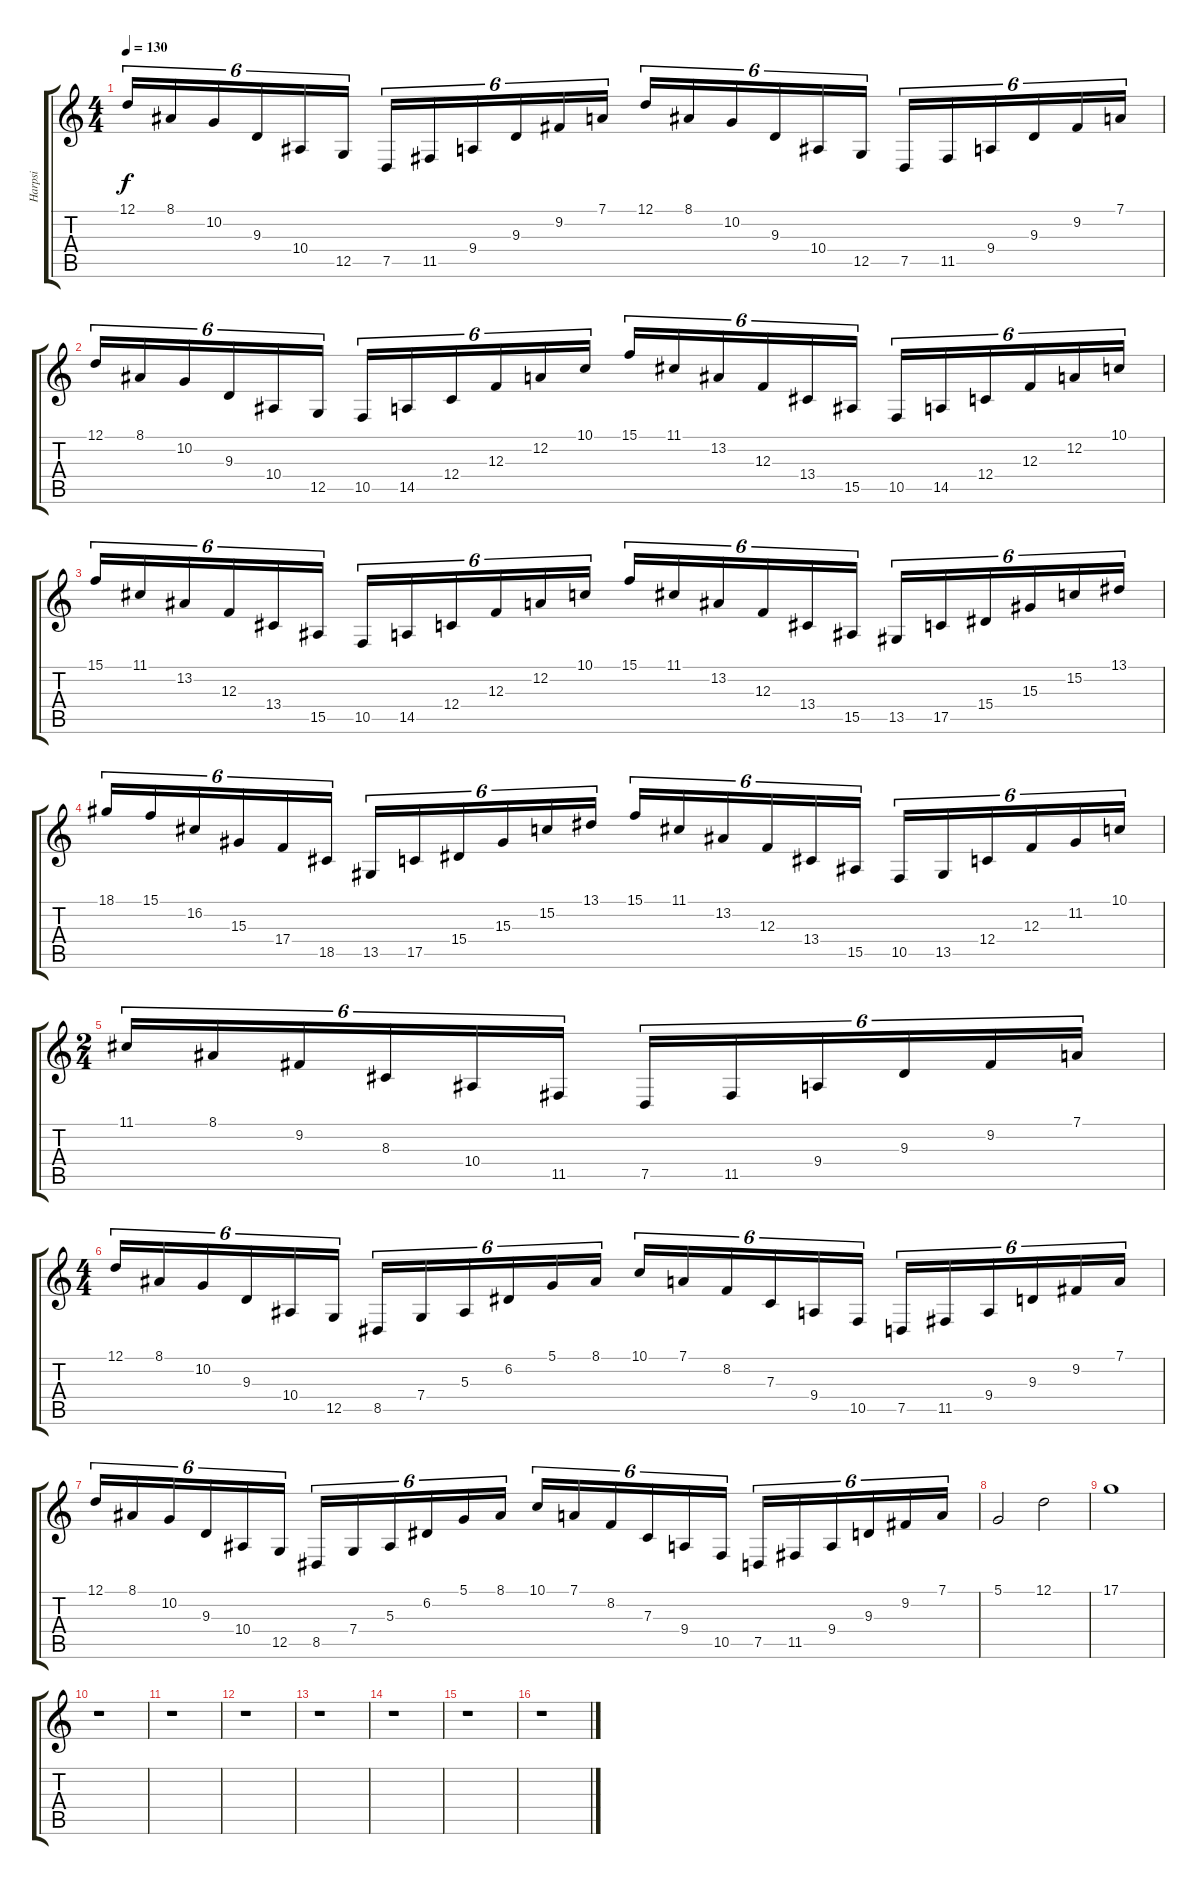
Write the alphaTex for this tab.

\track ("Harpsi" "Harpsi") {instrument harpsichord}
\staff {score tabs}
\tuning (D4 A3 F3 C3 G2 D2) {hide}
\ts (4 4)
\tempo 130
\clef g2
\ks c
12.1.16{tu (6 4) dy f instrument harpsichord} 8.1.16{tu (6 4)} 10.2.16{tu (6 4)} 9.3.16{tu (6 4)} 10.4.16{tu (6 4)} 12.5.16{tu (6 4)} 7.5.16{tu (6 4)} 11.5.16{tu (6 4)} 9.4.16{tu (6 4)} 9.3.16{tu (6 4)} 9.2.16{tu (6 4)} 7.1.16{tu (6 4)} 12.1.16{tu (6 4)} 8.1.16{tu (6 4)} 10.2.16{tu (6 4)} 9.3.16{tu (6 4)} 10.4.16{tu (6 4)} 12.5.16{tu (6 4)} 7.5.16{tu (6 4)} 11.5.16{tu (6 4)} 9.4.16{tu (6 4)} 9.3.16{tu (6 4)} 9.2.16{tu (6 4)} 7.1.16{tu (6 4)} |
12.1.16{tu (6 4)} 8.1.16{tu (6 4)} 10.2.16{tu (6 4)} 9.3.16{tu (6 4)} 10.4.16{tu (6 4)} 12.5.16{tu (6 4)} 10.5.16{tu (6 4)} 14.5.16{tu (6 4)} 12.4.16{tu (6 4)} 12.3.16{tu (6 4)} 12.2.16{tu (6 4)} 10.1.16{tu (6 4)} 15.1.16{tu (6 4)} 11.1.16{tu (6 4)} 13.2.16{tu (6 4)} 12.3.16{tu (6 4)} 13.4.16{tu (6 4)} 15.5.16{tu (6 4)} 10.5.16{tu (6 4)} 14.5.16{tu (6 4)} 12.4.16{tu (6 4)} 12.3.16{tu (6 4)} 12.2.16{tu (6 4)} 10.1.16{tu (6 4)} |
15.1.16{tu (6 4)} 11.1.16{tu (6 4)} 13.2.16{tu (6 4)} 12.3.16{tu (6 4)} 13.4.16{tu (6 4)} 15.5.16{tu (6 4)} 10.5.16{tu (6 4)} 14.5.16{tu (6 4)} 12.4.16{tu (6 4)} 12.3.16{tu (6 4)} 12.2.16{tu (6 4)} 10.1.16{tu (6 4)} 15.1.16{tu (6 4)} 11.1.16{tu (6 4)} 13.2.16{tu (6 4)} 12.3.16{tu (6 4)} 13.4.16{tu (6 4)} 15.5.16{tu (6 4)} 13.5.16{tu (6 4)} 17.5.16{tu (6 4)} 15.4.16{tu (6 4)} 15.3.16{tu (6 4)} 15.2.16{tu (6 4)} 13.1.16{tu (6 4)} |
18.1.16{tu (6 4)} 15.1.16{tu (6 4)} 16.2.16{tu (6 4)} 15.3.16{tu (6 4)} 17.4.16{tu (6 4)} 18.5.16{tu (6 4)} 13.5.16{tu (6 4)} 17.5.16{tu (6 4)} 15.4.16{tu (6 4)} 15.3.16{tu (6 4)} 15.2.16{tu (6 4)} 13.1.16{tu (6 4)} 15.1.16{tu (6 4)} 11.1.16{tu (6 4)} 13.2.16{tu (6 4)} 12.3.16{tu (6 4)} 13.4.16{tu (6 4)} 15.5.16{tu (6 4)} 10.5.16{tu (6 4)} 13.5.16{tu (6 4)} 12.4.16{tu (6 4)} 12.3.16{tu (6 4)} 11.2.16{tu (6 4)} 10.1.16{tu (6 4)} |
\ts (2 4)
11.1.16{tu (6 4)} 8.1.16{tu (6 4)} 9.2.16{tu (6 4)} 8.3.16{tu (6 4)} 10.4.16{tu (6 4)} 11.5.16{tu (6 4)} 7.5.16{tu (6 4)} 11.5.16{tu (6 4)} 9.4.16{tu (6 4)} 9.3.16{tu (6 4)} 9.2.16{tu (6 4)} 7.1.16{tu (6 4)} |
\ts (4 4)
12.1.16{tu (6 4)} 8.1.16{tu (6 4)} 10.2.16{tu (6 4)} 9.3.16{tu (6 4)} 10.4.16{tu (6 4)} 12.5.16{tu (6 4)} 8.5.16{tu (6 4)} 7.4.16{tu (6 4)} 5.3.16{tu (6 4)} 6.2.16{tu (6 4)} 5.1.16{tu (6 4)} 8.1.16{tu (6 4)} 10.1.16{tu (6 4)} 7.1.16{tu (6 4)} 8.2.16{tu (6 4)} 7.3.16{tu (6 4)} 9.4.16{tu (6 4)} 10.5.16{tu (6 4)} 7.5.16{tu (6 4)} 11.5.16{tu (6 4)} 9.4.16{tu (6 4)} 9.3.16{tu (6 4)} 9.2.16{tu (6 4)} 7.1.16{tu (6 4)} |
12.1.16{tu (6 4)} 8.1.16{tu (6 4)} 10.2.16{tu (6 4)} 9.3.16{tu (6 4)} 10.4.16{tu (6 4)} 12.5.16{tu (6 4)} 8.5.16{tu (6 4)} 7.4.16{tu (6 4)} 5.3.16{tu (6 4)} 6.2.16{tu (6 4)} 5.1.16{tu (6 4)} 8.1.16{tu (6 4)} 10.1.16{tu (6 4)} 7.1.16{tu (6 4)} 8.2.16{tu (6 4)} 7.3.16{tu (6 4)} 9.4.16{tu (6 4)} 10.5.16{tu (6 4)} 7.5.16{tu (6 4)} 11.5.16{tu (6 4)} 9.4.16{tu (6 4)} 9.3.16{tu (6 4)} 9.2.16{tu (6 4)} 7.1.16{tu (6 4)} |
5.1.2 12.1.2 |
17.1.1 |
r.1 |
r.1 |
r.1 |
r.1 |
r.1 |
r.1 |
r.1
